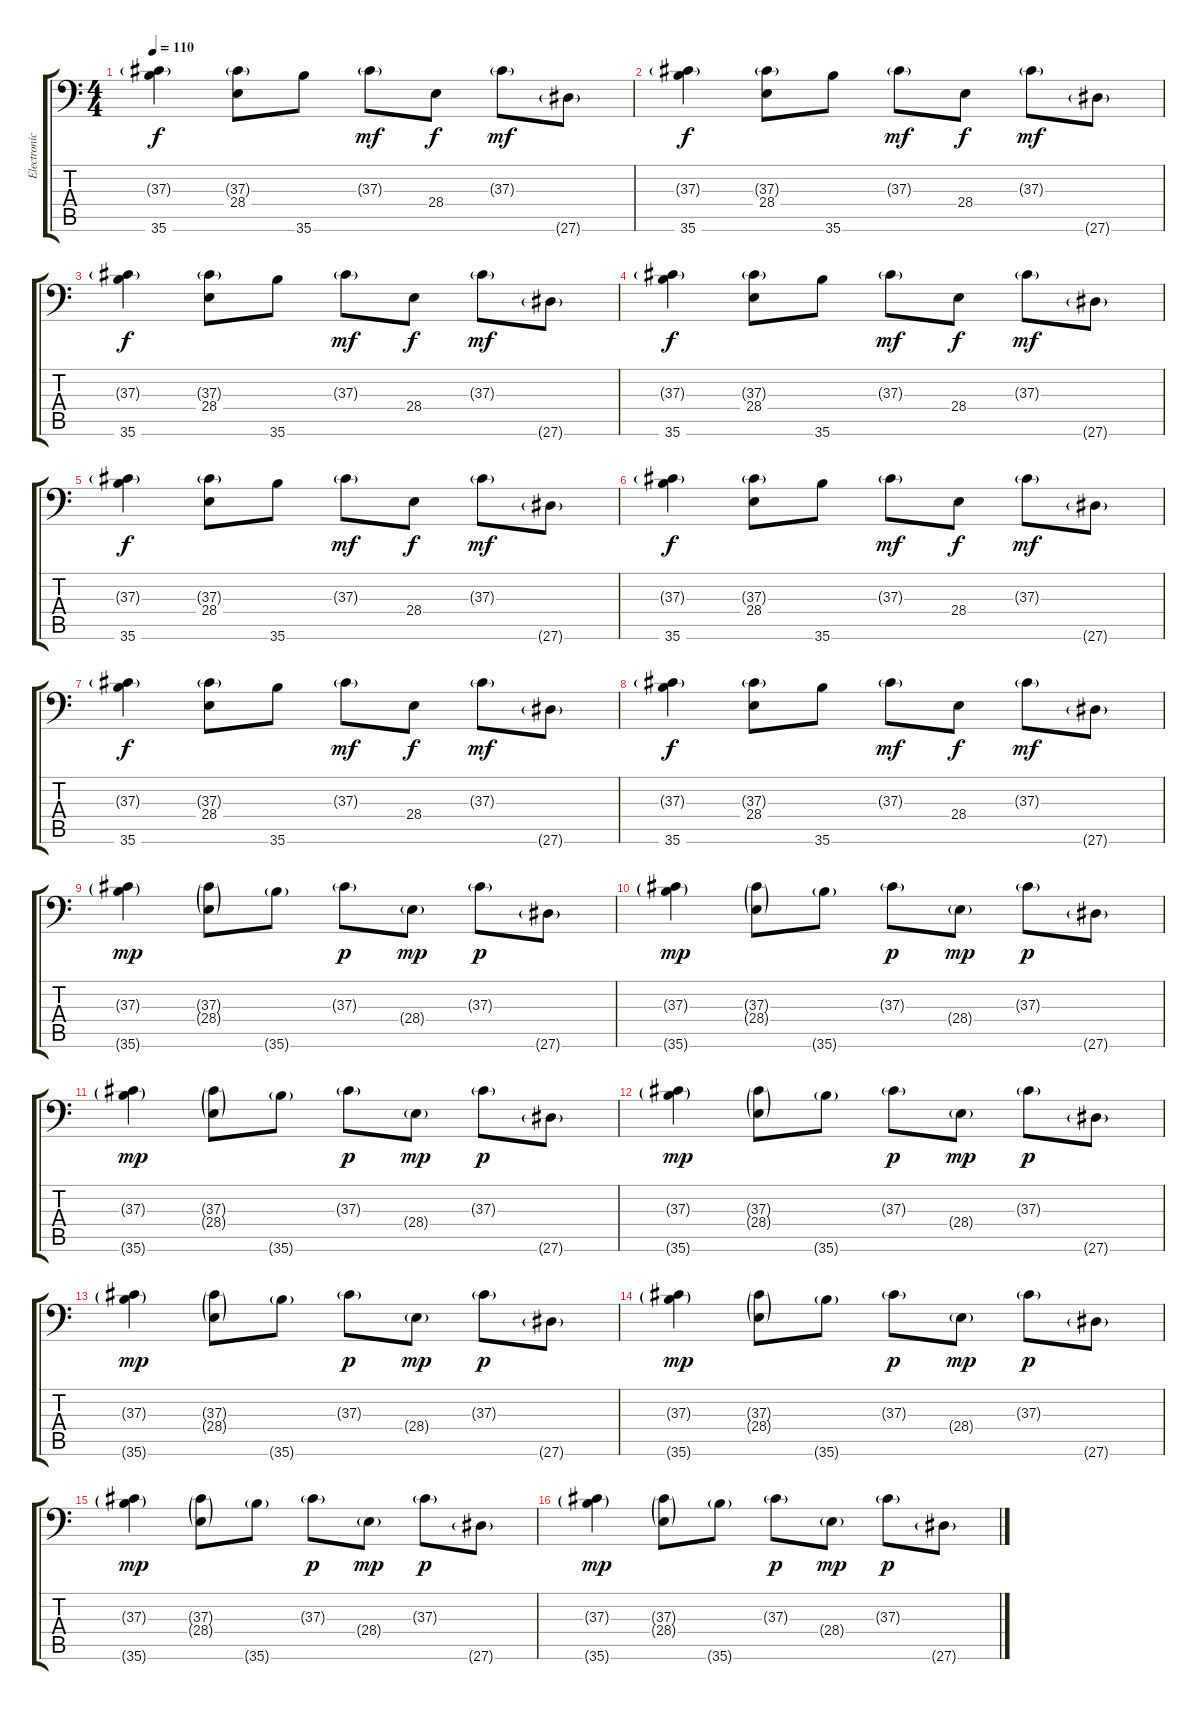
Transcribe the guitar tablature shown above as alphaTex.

\track ("Electronic Drums" "Electronic") {instrument acousticgrandpiano}
\staff {score tabs}
\tuning (C-1 C-1 C-1 C-1 C-1 C-1) {hide}
\ts (4 4)
\tempo 110
\clef f4
\ks c
(37.3{g} 35.6).4{dy f} (37.3{g} 28.4).8 35.6.8 37.3{g}.8{dy mf} 28.4.8{dy f} 37.3{g}.8{dy mf} 27.6{g}.8 |
(37.3{g} 35.6).4{dy f} (37.3{g} 28.4).8 35.6.8 37.3{g}.8{dy mf} 28.4.8{dy f} 37.3{g}.8{dy mf} 27.6{g}.8 |
(37.3{g} 35.6).4{dy f} (37.3{g} 28.4).8 35.6.8 37.3{g}.8{dy mf} 28.4.8{dy f} 37.3{g}.8{dy mf} 27.6{g}.8 |
(37.3{g} 35.6).4{dy f} (37.3{g} 28.4).8 35.6.8 37.3{g}.8{dy mf} 28.4.8{dy f} 37.3{g}.8{dy mf} 27.6{g}.8 |
(37.3{g} 35.6).4{dy f} (37.3{g} 28.4).8 35.6.8 37.3{g}.8{dy mf} 28.4.8{dy f} 37.3{g}.8{dy mf} 27.6{g}.8 |
(37.3{g} 35.6).4{dy f} (37.3{g} 28.4).8 35.6.8 37.3{g}.8{dy mf} 28.4.8{dy f} 37.3{g}.8{dy mf} 27.6{g}.8 |
(37.3{g} 35.6).4{dy f} (37.3{g} 28.4).8 35.6.8 37.3{g}.8{dy mf} 28.4.8{dy f} 37.3{g}.8{dy mf} 27.6{g}.8 |
(37.3{g} 35.6).4{dy f} (37.3{g} 28.4).8 35.6.8 37.3{g}.8{dy mf} 28.4.8{dy f} 37.3{g}.8{dy mf} 27.6{g}.8 |
(37.3{g} 35.6{g}).4{dy mp} (37.3{g} 28.4{g}).8 35.6{g}.8 37.3{g}.8{dy p} 28.4{g}.8{dy mp} 37.3{g}.8{dy p} 27.6{g}.8 |
(37.3{g} 35.6{g}).4{dy mp} (37.3{g} 28.4{g}).8 35.6{g}.8 37.3{g}.8{dy p} 28.4{g}.8{dy mp} 37.3{g}.8{dy p} 27.6{g}.8 |
(37.3{g} 35.6{g}).4{dy mp} (37.3{g} 28.4{g}).8 35.6{g}.8 37.3{g}.8{dy p} 28.4{g}.8{dy mp} 37.3{g}.8{dy p} 27.6{g}.8 |
(37.3{g} 35.6{g}).4{dy mp} (37.3{g} 28.4{g}).8 35.6{g}.8 37.3{g}.8{dy p} 28.4{g}.8{dy mp} 37.3{g}.8{dy p} 27.6{g}.8 |
(37.3{g} 35.6{g}).4{dy mp} (37.3{g} 28.4{g}).8 35.6{g}.8 37.3{g}.8{dy p} 28.4{g}.8{dy mp} 37.3{g}.8{dy p} 27.6{g}.8 |
(37.3{g} 35.6{g}).4{dy mp} (37.3{g} 28.4{g}).8 35.6{g}.8 37.3{g}.8{dy p} 28.4{g}.8{dy mp} 37.3{g}.8{dy p} 27.6{g}.8 |
(37.3{g} 35.6{g}).4{dy mp} (37.3{g} 28.4{g}).8 35.6{g}.8 37.3{g}.8{dy p} 28.4{g}.8{dy mp} 37.3{g}.8{dy p} 27.6{g}.8 |
(37.3{g} 35.6{g}).4{dy mp} (37.3{g} 28.4{g}).8 35.6{g}.8 37.3{g}.8{dy p} 28.4{g}.8{dy mp} 37.3{g}.8{dy p} 27.6{g}.8
